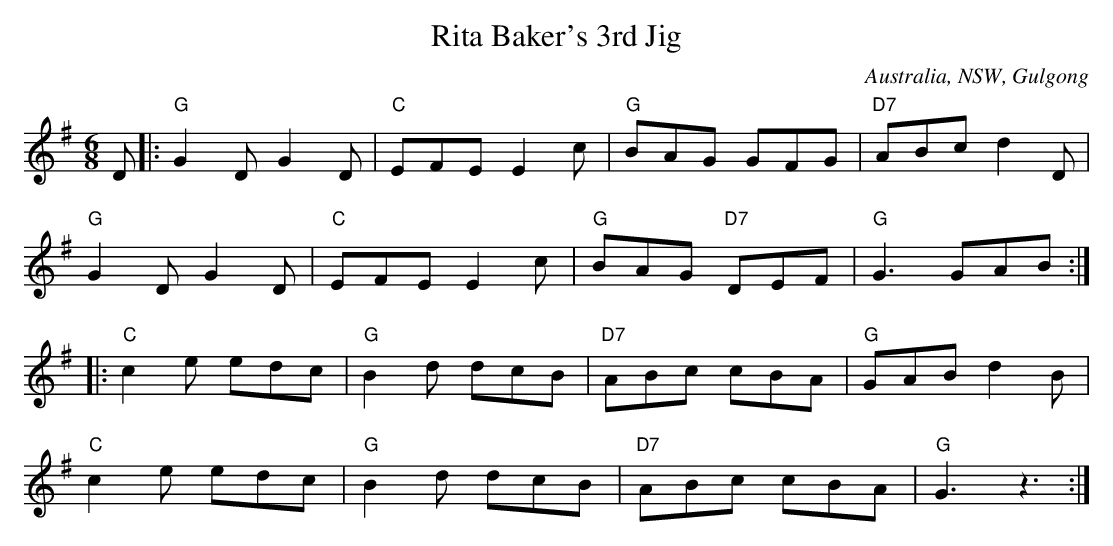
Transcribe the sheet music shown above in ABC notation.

X:1
T:Rita Baker's 3rd Jig
O:Australia, NSW, Gulgong
M:6/8
L:1/8
K:G
D|:"G"G2DG2D|"C"EFEE2c|"G"BAG GFG|"D7"ABcd2D|
"G"G2DG2D|"C"EFEE2c|"G"BAG "D7"DEF|"G"G3GAB:|
|:"C"c2e edc|"G"B2d dcB|"D7"ABc cBA|"G"GABd2B|
"C"c2e edc|"G"B2d dcB|"D7"ABc cBA|"G"G3z3:|
